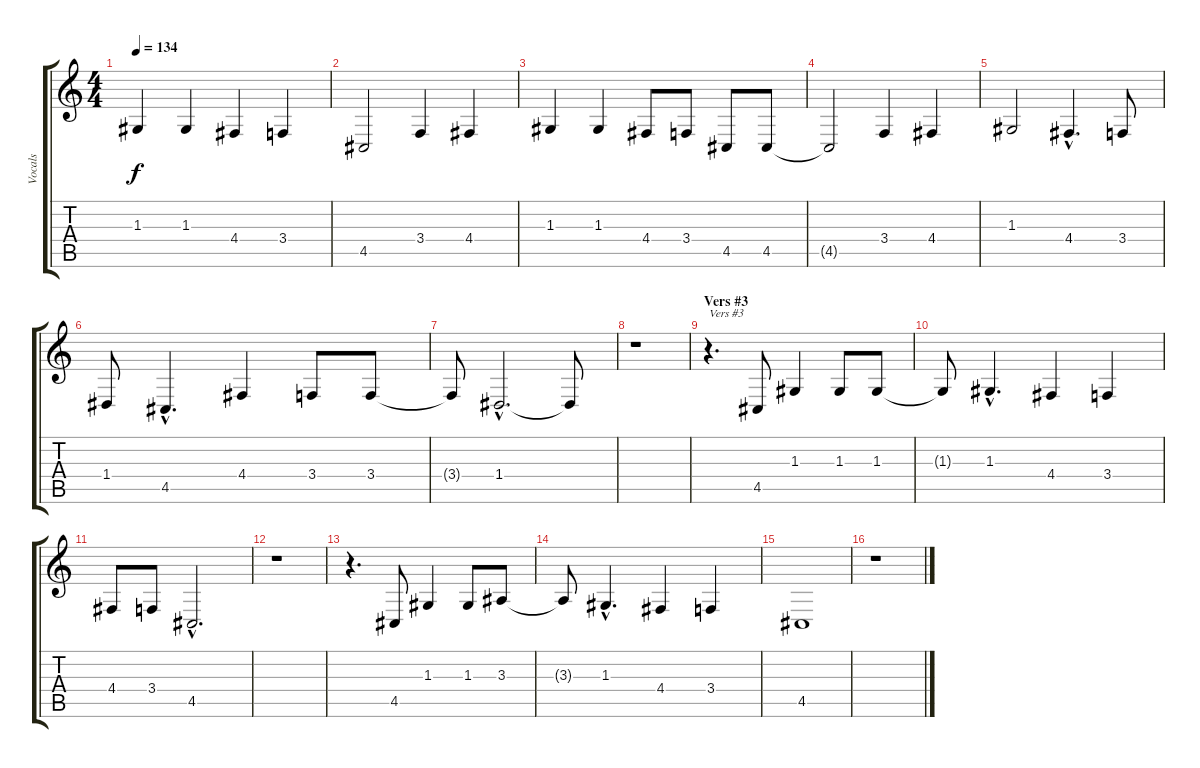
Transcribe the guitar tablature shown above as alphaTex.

\track ("Vocals" "Vocals") {instrument lead8bassandlead}
\staff {score tabs}
\tuning (E4 B3 G3 D3 A2 E2) {hide}
\ts (4 4)
\tempo 134
\clef g2
\ks c
1.3.4{dy f} 1.3.4 4.4.4 3.4.4 |
4.5.2 3.4.4 4.4.4 |
1.3.4 1.3.4 4.4.8 3.4.8 4.5.8 4.5.8 |
4.5{t}.2 3.4.4 4.4.4 |
1.3.2 4.4{hac}.4{d} 3.4.8 |
1.4.8 4.5{hac}.4{d} 4.4.4 3.4.8 3.4.8 |
3.4{t}.8 1.4{hac}.2{d} 1.4{t}.8 |
r.1 |
\section ("" "Vers #3")
r.4{d txt "Vers #3"} 4.5.8 1.3.4 1.3.8 1.3.8 |
1.3{t}.8 1.3{hac}.4{d} 4.4.4 3.4.4 |
4.4.8 3.4.8 4.5{hac}.2{d} |
r.1 |
r.4{d} 4.5.8 1.3.4 1.3.8 3.3.8 |
3.3{t}.8 1.3{hac}.4{d} 4.4.4 3.4.4 |
4.5.1 |
r.1
